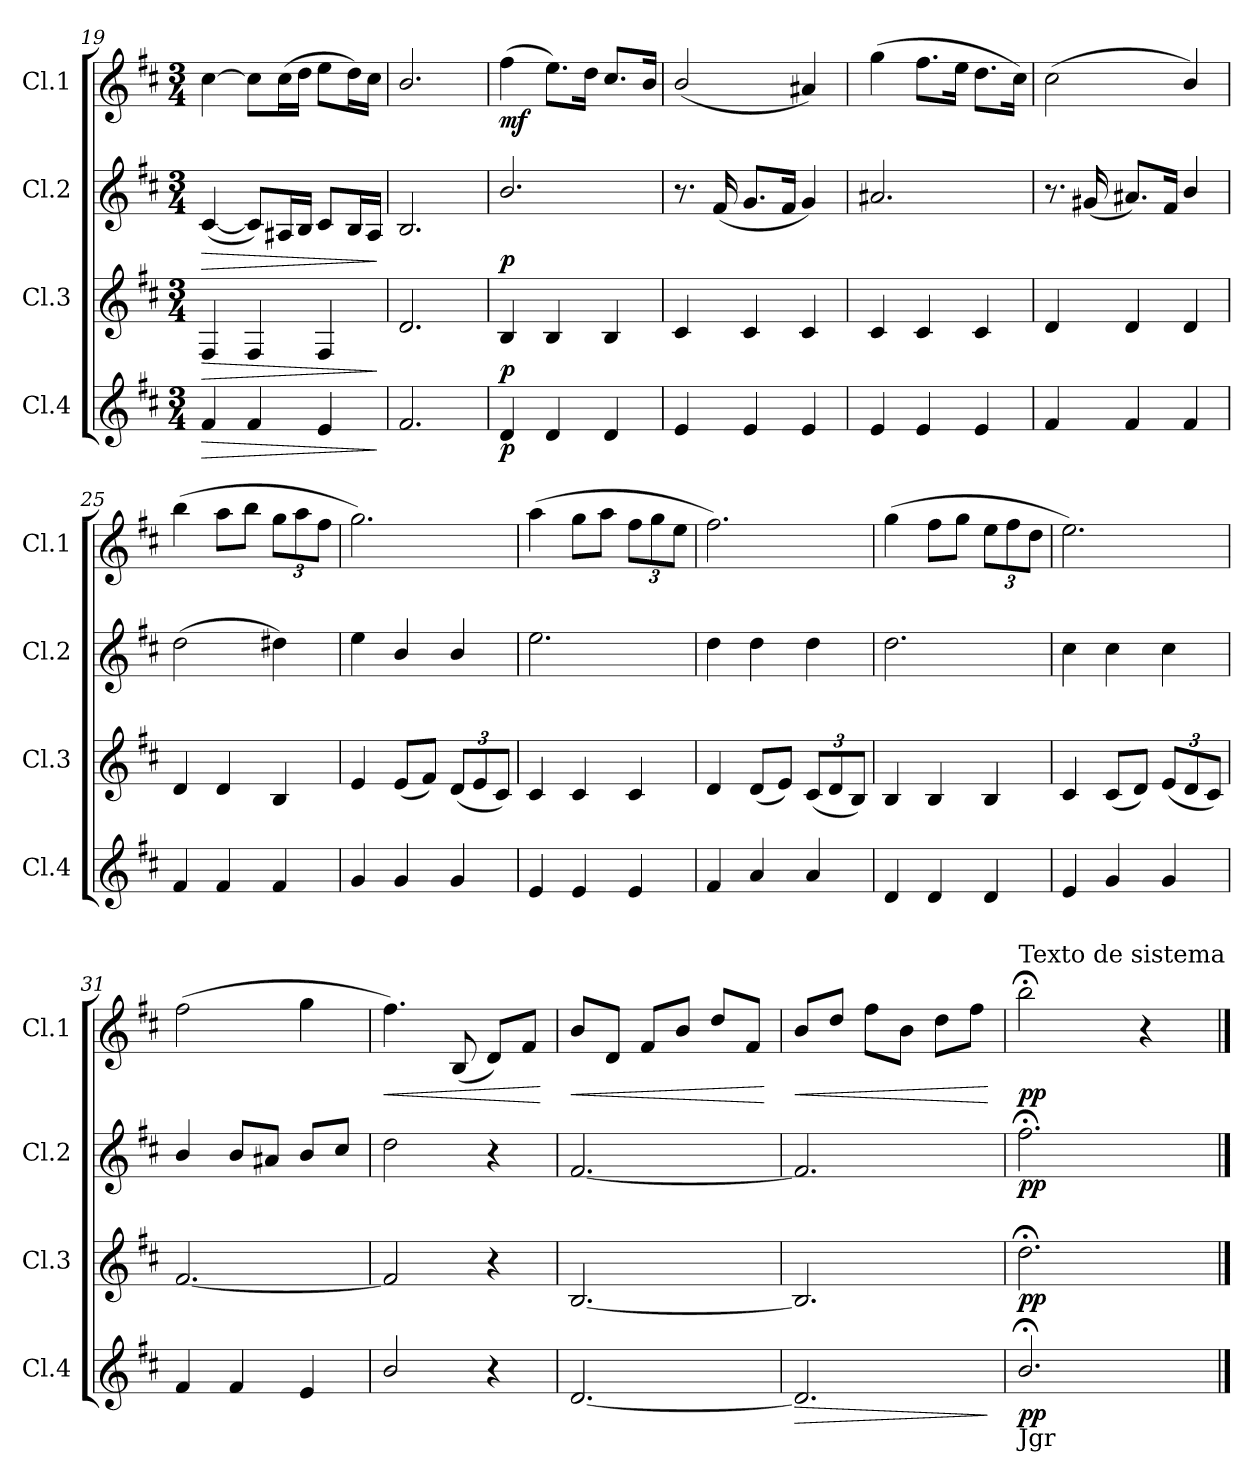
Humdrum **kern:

**kern	**dynam	**kern	**dynam	**kern	**dynam	**kern	**dynam
*part4	*part4	*part3	*part3	*part2	*part2	*part1	*part1
*staff4	*staff4	*staff3	*staff3	*staff2	*staff2	*staff1	*staff1
*I"Cl.4	*	*I"Cl.3	*	*I"Cl.2	*	*I"Cl.1	*
*I'Cl.4	*	*I'Cl.3	*	*I'Cl.2	*	*I'Cl.1	*
!!LO:PB:g=z
*clefG2	*	*clefG2	*	*clefG2	*	*clefG2	*
*ITrd1c2	*	*ITrd1c2	*	*ITrd1c2	*	*ITrd1c2	*
*k[]	*	*k[]	*	*k[]	*	*k[]	*
*M3/4	*	*M3/4	*	*M3/4	*	*M3/4	*
=19	=19	=19	=19	=19	=19	=19	=19
!	!LO:HP:b	!	!LO:HP:b	!	!LO:HP:b	!	!
4e/	>	4E/	>	([4B/	>	[4b\	.
4e/	.	4E/	.	8B/L])	.	8b\L]	.
.	.	.	.	16G#X/L	.	(16b\L	.
.	.	.	.	16A/JJ	.	16cc\JJ	.
4d/	.	4E/	.	8B/L	.	8dd\L	.
.	.	.	.	16A/L	.	16cc\L)	.
.	.	.	.	16G#/JJ	.	16b\JJ	.
.	]	.	]	.	]	.	.
=20	=20	=20	=20	=20	=20	=20	=20
2.e/	.	2.c/	.	2.A/	.	2.a/	.
=21	=21	=21	=21	=21	=21	=21	=21
!	!LO:DY:b	!	!LO:DY:b	!	!LO:DY:b	!	!LO:DY:b
4c/	p	4A/	p	2.a/	p	(4ee\	mf
4c/	.	4A/	.	.	.	8.dd\L)	.
.	.	.	.	.	.	16cc\Jk	.
4c/	.	4A/	.	.	.	8.b/L	.
.	.	.	.	.	.	16a/Jk	.
=22	=22	=22	=22	=22	=22	=22	=22
4d/	.	4B/	.	8.r	.	(2a/	.
.	.	.	.	(16e/	.	.	.
4d/	.	4B/	.	8.f/L	.	.	.
.	.	.	.	16e/Jk	.	.	.
4d/	.	4B/	.	4f/)	.	4g#X/)	.
=23	=23	=23	=23	=23	=23	=23	=23
4d/	.	4B/	.	2.g#X/	.	(4ff\	.
4d/	.	4B/	.	.	.	8.ee\L	.
.	.	.	.	.	.	16dd\Jk	.
4d/	.	4B/	.	.	.	8.cc\L	.
.	.	.	.	.	.	16b\Jk)	.
=24	=24	=24	=24	=24	=24	=24	=24
4e/	.	4c/	.	8.r	.	(2b\	.
.	.	.	.	(16f#X/	.	.	.
4e/	.	4c/	.	8.g#X/L)	.	.	.
.	.	.	.	16e/Jk	.	.	.
4e/	.	4c/	.	4a/	.	4a/)	.
!!LO:LB:g=z
=25	=25	=25	=25	=25	=25	=25	=25
4e/	.	4c/	.	(2cc\	.	(4aa\	.
4e/	.	4c/	.	.	.	8gg\L	.
.	.	.	.	.	.	8aa\J	.
*	*	*	*	*	*	*Xbrackettup	*
4e/	.	4A/	.	4cc#X\)	.	12ff\L	.
.	.	.	.	.	.	12gg\	.
.	.	.	.	.	.	12ee\J	.
=26	=26	=26	=26	=26	=26	=26	=26
4f/	.	4d/	.	4dd\	.	2.ff\)	.
4f/	.	(8d/L	.	4a/	.	.	.
.	.	8e/J)	.	.	.	.	.
*	*	*Xbrackettup	*	*	*	*	*
4f/	.	(12c/L	.	4a/	.	.	.
.	.	12d/	.	.	.	.	.
.	.	12B/J)	.	.	.	.	.
=27	=27	=27	=27	=27	=27	=27	=27
4d/	.	4B/	.	2.dd\	.	(4gg\	.
4d/	.	4B/	.	.	.	8ff\L	.
.	.	.	.	.	.	8gg\J	.
4d/	.	4B/	.	.	.	12ee\L	.
.	.	.	.	.	.	12ff\	.
.	.	.	.	.	.	12dd\J	.
=28	=28	=28	=28	=28	=28	=28	=28
4e/	.	4c/	.	4cc\	.	2.ee\)	.
4g/	.	(8c/L	.	4cc\	.	.	.
.	.	8d/J)	.	.	.	.	.
4g/	.	(12B/L	.	4cc\	.	.	.
.	.	12c/	.	.	.	.	.
.	.	12A/J)	.	.	.	.	.
=29	=29	=29	=29	=29	=29	=29	=29
4c/	.	4A/	.	2.cc\	.	(4ff\	.
4c/	.	4A/	.	.	.	8ee\L	.
.	.	.	.	.	.	8ff\J	.
4c/	.	4A/	.	.	.	12dd\L	.
.	.	.	.	.	.	12ee\	.
.	.	.	.	.	.	12cc\J	.
=30	=30	=30	=30	=30	=30	=30	=30
4d/	.	4B/	.	4b\	.	2.dd\)	.
4f/	.	(8B/L	.	4b\	.	.	.
.	.	8c/J)	.	.	.	.	.
4f/	.	(12d/L	.	4b\	.	.	.
.	.	12c/	.	.	.	.	.
.	.	12B/J)	.	.	.	.	.
!!LO:LB:g=z
=31	=31	=31	=31	=31	=31	=31	=31
4e/	.	[2.e/	.	4a/	.	(2ee\	.
4e/	.	.	.	8a/L	.	.	.
.	.	.	.	8g#X/J	.	.	.
4d/	.	.	.	8a/L	.	4ff\	.
.	.	.	.	8b/J	.	.	.
=32	=32	=32	=32	=32	=32	=32	=32
!	!	!	!	!	!	!	!LO:HP:b
2a/	.	2e/]	.	2cc\	.	4.ee\)	<
.	.	.	.	.	.	(8A/	.
4r	.	4r	.	4r	.	8c/L)	.
.	.	.	.	.	.	8e/J	.
.	.	.	.	.	.	.	[
=33	=33	=33	=33	=33	=33	=33	=33
!	!	!	!	!	!	!	!LO:HP:b
[2.c/	.	[2.A/	.	[2.e/	.	8a/L	<
.	.	.	.	.	.	8c/J	.
.	.	.	.	.	.	8e/L	.
.	.	.	.	.	.	8a/J	.
.	.	.	.	.	.	8cc/L	.
.	.	.	.	.	.	8e/J	.
.	.	.	.	.	.	.	[
=34	=34	=34	=34	=34	=34	=34	=34
!	!LO:HP:b	!	!	!	!	!	!LO:HP:b
2.c/]	>	2.A/]	.	2.e/]	.	8a/L	<
.	.	.	.	.	.	8cc/J	.
.	.	.	.	.	.	8ee\L	.
.	.	.	.	.	.	8a\J	.
.	.	.	.	.	.	8cc\L	.
.	.	.	.	.	.	8ee\J	.
.	]	.	.	.	.	.	[
=35	=35	=35	=35	=35	=35	=35	=35
!	!	!	!	!	!	!LO:TX:a:t=Texto de sistema	!
!LO:TX:b:t=Jgr	!	!	!	!	!	!	!
!	!LO:DY:b	!	!LO:DY:b	!	!LO:DY:b	!	!LO:DY:b
2.a;</	pp	2.cc;<\	pp	2.ee;<\	pp	2aa;<\	pp
.	.	.	.	.	.	4r	.
==	==	==	==	==	==	==	==
*-	*-	*-	*-	*-	*-	*-	*-
